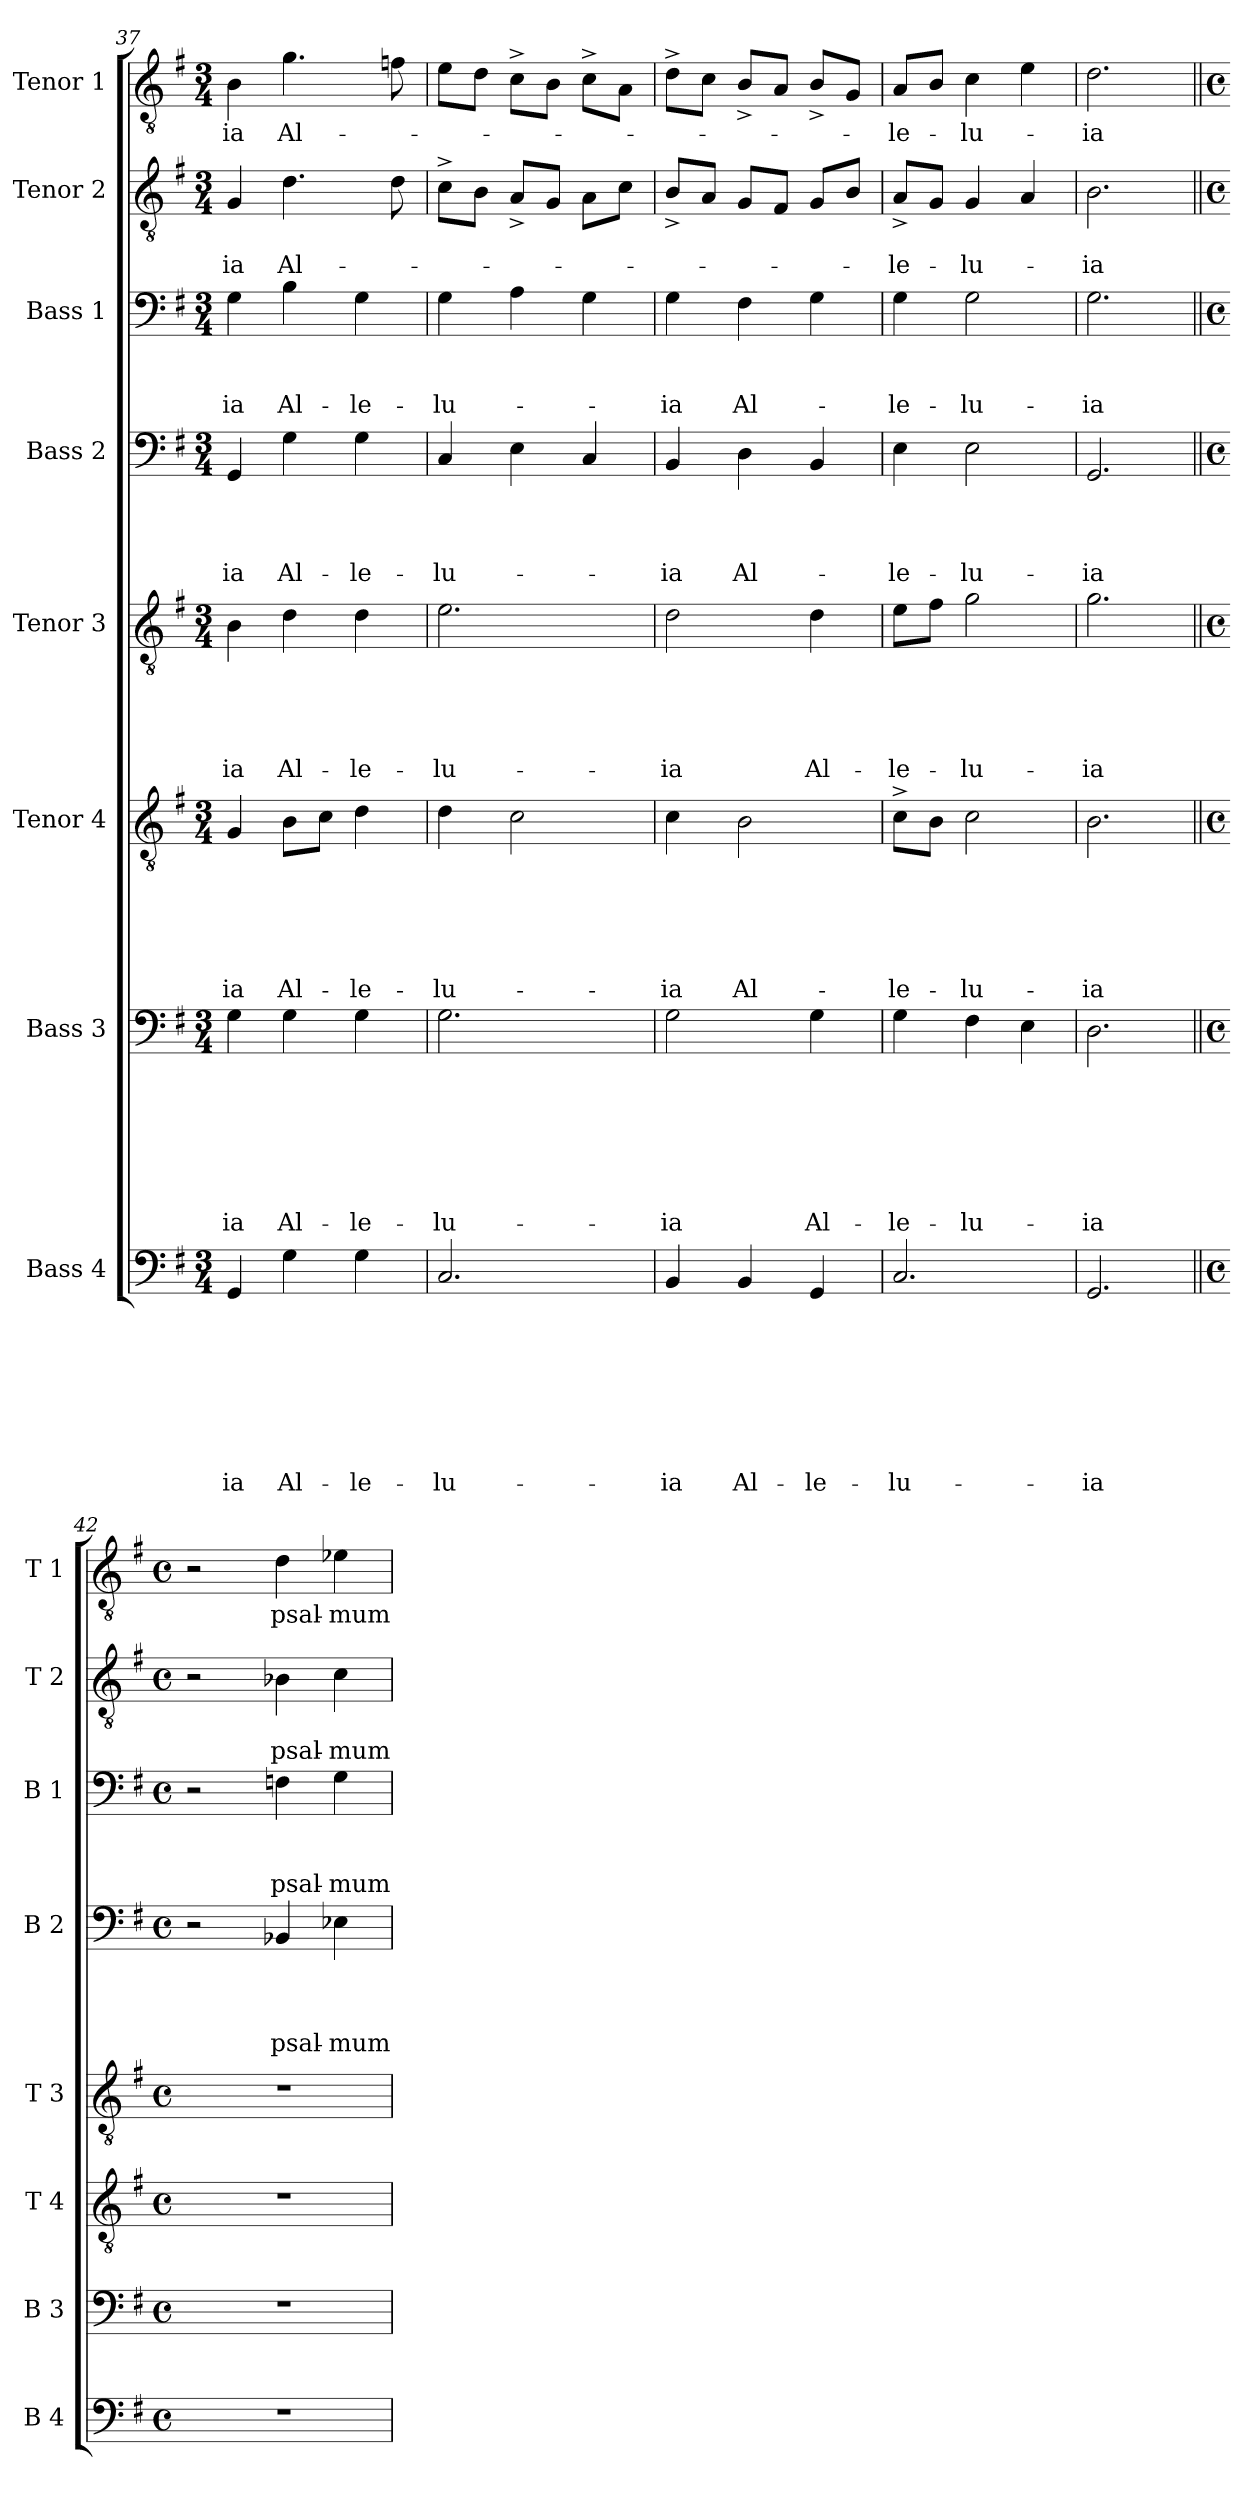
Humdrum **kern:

**kern	**text	**text	**text	**text	**text	**text	**text	**text	**kern	**text	**text	**text	**text	**text	**text	**text	**kern	**text	**text	**text	**text	**text	**text	**kern	**text	**text	**text	**text	**text	**kern	**text	**text	**text	**text	**kern	**text	**text	**text	**kern	**text	**text	**kern	**text
*part8	*part8	*part8	*part8	*part8	*part8	*part8	*part8	*part8	*part7	*part7	*part7	*part7	*part7	*part7	*part7	*part7	*part6	*part6	*part6	*part6	*part6	*part6	*part6	*part5	*part5	*part5	*part5	*part5	*part5	*part4	*part4	*part4	*part4	*part4	*part3	*part3	*part3	*part3	*part2	*part2	*part2	*part1	*part1
*staff8	*staff8	*staff8	*staff8	*staff8	*staff8	*staff8	*staff8	*staff8	*staff7	*staff7	*staff7	*staff7	*staff7	*staff7	*staff7	*staff7	*staff6	*staff6	*staff6	*staff6	*staff6	*staff6	*staff6	*staff5	*staff5	*staff5	*staff5	*staff5	*staff5	*staff4	*staff4	*staff4	*staff4	*staff4	*staff3	*staff3	*staff3	*staff3	*staff2	*staff2	*staff2	*staff1	*staff1
*I"Bass 4	*	*	*	*	*	*	*	*	*I"Bass 3	*	*	*	*	*	*	*	*I"Tenor 4	*	*	*	*	*	*	*I"Tenor 3	*	*	*	*	*	*I"Bass 2	*	*	*	*	*I"Bass 1	*	*	*	*I"Tenor 2	*	*	*I"Tenor 1	*
*I'B 4	*	*	*	*	*	*	*	*	*I'B 3	*	*	*	*	*	*	*	*I'T 4	*	*	*	*	*	*	*I'T 3	*	*	*	*	*	*I'B 2	*	*	*	*	*I'B 1	*	*	*	*I'T 2	*	*	*I'T 1	*
*clefF4	*	*	*	*	*	*	*	*	*clefF4	*	*	*	*	*	*	*	*clefGv2	*	*	*	*	*	*	*clefGv2	*	*	*	*	*	*clefF4	*	*	*	*	*clefF4	*	*	*	*clefGv2	*	*	*clefGv2	*
*k[f#]	*	*	*	*	*	*	*	*	*k[f#]	*	*	*	*	*	*	*	*k[f#]	*	*	*	*	*	*	*k[f#]	*	*	*	*	*	*k[f#]	*	*	*	*	*k[f#]	*	*	*	*k[f#]	*	*	*k[f#]	*
*G:	*	*	*	*	*	*	*	*	*G:	*	*	*	*	*	*	*	*G:	*	*	*	*	*	*	*G:	*	*	*	*	*	*G:	*	*	*	*	*G:	*	*	*	*G:	*	*	*G:	*
*M3/4	*	*	*	*	*	*	*	*	*M3/4	*	*	*	*	*	*	*	*M3/4	*	*	*	*	*	*	*M3/4	*	*	*	*	*	*M3/4	*	*	*	*	*M3/4	*	*	*	*M3/4	*	*	*M3/4	*
=37	=37	=37	=37	=37	=37	=37	=37	=37	=37	=37	=37	=37	=37	=37	=37	=37	=37	=37	=37	=37	=37	=37	=37	=37	=37	=37	=37	=37	=37	=37	=37	=37	=37	=37	=37	=37	=37	=37	=37	=37	=37	=37	=37
!	!	!	!	!	!	!	!	!LO:LY:b	!	!	!	!	!	!	!	!LO:LY:b	!	!	!	!	!	!	!LO:LY:b	!	!	!	!	!	!LO:LY:b	!	!	!	!	!LO:LY:b	!	!	!	!LO:LY:b	!	!	!LO:LY:b	!	!LO:LY:b
4GG/	.	.	.	.	.	.	.	-ia	4G\	.	.	.	.	.	.	-ia	4G/	.	.	.	.	.	-ia	4B\	.	.	.	.	-ia	4GG/	.	.	.	-ia	4G\	.	.	-ia	4G/	.	-ia	4B\	-ia
!	!	!	!	!	!	!	!	!LO:LY:b	!	!	!	!	!	!	!	!LO:LY:b	!	!	!	!	!	!	!LO:LY:b	!	!	!	!	!	!LO:LY:b	!	!	!	!	!LO:LY:b	!	!	!	!LO:LY:b	!	!	!LO:LY:b	!	!LO:LY:b
4G\	.	.	.	.	.	.	.	Al-	4G\	.	.	.	.	.	.	Al-	8B\L	.	.	.	.	.	Al-	4d\	.	.	.	.	Al-	4G\	.	.	.	Al-	4B\	.	.	Al-	4.d\	.	Al-	4.g\	Al-
.	.	.	.	.	.	.	.	.	.	.	.	.	.	.	.	.	8c\J	.	.	.	.	.	.	.	.	.	.	.	.	.	.	.	.	.	.	.	.	.	.	.	.	.	.
!	!	!	!	!	!	!	!	!LO:LY:b	!	!	!	!	!	!	!	!LO:LY:b	!	!	!	!	!	!	!LO:LY:b	!	!	!	!	!	!LO:LY:b	!	!	!	!	!LO:LY:b	!	!	!	!LO:LY:b	!	!	!	!	!
4G\	.	.	.	.	.	.	.	-le-	4G\	.	.	.	.	.	.	-le-	4d\	.	.	.	.	.	-le-	4d\	.	.	.	.	-le-	4G\	.	.	.	-le-	4G\	.	.	-le-	.	.	.	.	.
.	.	.	.	.	.	.	.	.	.	.	.	.	.	.	.	.	.	.	.	.	.	.	.	.	.	.	.	.	.	.	.	.	.	.	.	.	.	.	8d\	.	.	8fn\	.
=38	=38	=38	=38	=38	=38	=38	=38	=38	=38	=38	=38	=38	=38	=38	=38	=38	=38	=38	=38	=38	=38	=38	=38	=38	=38	=38	=38	=38	=38	=38	=38	=38	=38	=38	=38	=38	=38	=38	=38	=38	=38	=38	=38
!	!	!	!	!	!	!	!	!LO:LY:b	!	!	!	!	!	!	!	!LO:LY:b	!	!	!	!	!	!	!LO:LY:b	!	!	!	!	!	!LO:LY:b	!	!	!	!	!LO:LY:b	!	!	!	!LO:LY:b	!	!	!	!	!
2.C/	.	.	.	.	.	.	.	-lu-	2.G\	.	.	.	.	.	.	-lu-	4d\	.	.	.	.	.	-lu-	2.e\	.	.	.	.	-lu-	4C/	.	.	.	-lu-	4G\	.	.	-lu-	8c^>\L	.	.	8e\L	.
.	.	.	.	.	.	.	.	.	.	.	.	.	.	.	.	.	.	.	.	.	.	.	.	.	.	.	.	.	.	.	.	.	.	.	.	.	.	.	8B\J	.	.	8d\J	.
.	.	.	.	.	.	.	.	.	.	.	.	.	.	.	.	.	2c\	.	.	.	.	.	.	.	.	.	.	.	.	4E\	.	.	.	.	4A\	.	.	.	8A^</L	.	.	8c^>\L	.
.	.	.	.	.	.	.	.	.	.	.	.	.	.	.	.	.	.	.	.	.	.	.	.	.	.	.	.	.	.	.	.	.	.	.	.	.	.	.	8G/J	.	.	8B\J	.
.	.	.	.	.	.	.	.	.	.	.	.	.	.	.	.	.	.	.	.	.	.	.	.	.	.	.	.	.	.	4C/	.	.	.	.	4G\	.	.	.	8A\L	.	.	8c^>\L	.
.	.	.	.	.	.	.	.	.	.	.	.	.	.	.	.	.	.	.	.	.	.	.	.	.	.	.	.	.	.	.	.	.	.	.	.	.	.	.	8c\J	.	.	8A\J	.
!!LO:PB:g=z
=39	=39	=39	=39	=39	=39	=39	=39	=39	=39	=39	=39	=39	=39	=39	=39	=39	=39	=39	=39	=39	=39	=39	=39	=39	=39	=39	=39	=39	=39	=39	=39	=39	=39	=39	=39	=39	=39	=39	=39	=39	=39	=39	=39
!	!	!	!	!	!	!	!	!LO:LY:b	!	!	!	!	!	!	!	!LO:LY:b	!	!	!	!	!	!	!LO:LY:b	!	!	!	!	!	!LO:LY:b	!	!	!	!	!LO:LY:b	!	!	!	!LO:LY:b	!	!	!	!	!
4BB/	.	.	.	.	.	.	.	-ia	2G\	.	.	.	.	.	.	-ia	4c\	.	.	.	.	.	-ia	2d\	.	.	.	.	-ia	4BB/	.	.	.	-ia	4G\	.	.	-ia	8B^</L	.	.	8d^>\L	.
.	.	.	.	.	.	.	.	.	.	.	.	.	.	.	.	.	.	.	.	.	.	.	.	.	.	.	.	.	.	.	.	.	.	.	.	.	.	.	8A/J	.	.	8c\J	.
!	!	!	!	!	!	!	!	!LO:LY:b	!	!	!	!	!	!	!	!	!	!	!	!	!	!	!LO:LY:b	!	!	!	!	!	!	!	!	!	!	!LO:LY:b	!	!	!	!LO:LY:b	!	!	!	!	!
4BB/	.	.	.	.	.	.	.	Al-	.	.	.	.	.	.	.	.	2B\	.	.	.	.	.	Al-	.	.	.	.	.	.	4D\	.	.	.	Al-	4F#\	.	.	Al-	8G/L	.	.	8B^</L	.
.	.	.	.	.	.	.	.	.	.	.	.	.	.	.	.	.	.	.	.	.	.	.	.	.	.	.	.	.	.	.	.	.	.	.	.	.	.	.	8F#/J	.	.	8A/J	.
!	!	!	!	!	!	!	!	!LO:LY:b	!	!	!	!	!	!	!	!LO:LY:b	!	!	!	!	!	!	!	!	!	!	!	!	!LO:LY:b	!	!	!	!	!	!	!	!	!	!	!	!	!	!
4GG/	.	.	.	.	.	.	.	-le-	4G\	.	.	.	.	.	.	Al-	.	.	.	.	.	.	.	4d\	.	.	.	.	Al-	4BB/	.	.	.	.	4G\	.	.	.	8G/L	.	.	8B^</L	.
.	.	.	.	.	.	.	.	.	.	.	.	.	.	.	.	.	.	.	.	.	.	.	.	.	.	.	.	.	.	.	.	.	.	.	.	.	.	.	8B/J	.	.	8G/J	.
=40	=40	=40	=40	=40	=40	=40	=40	=40	=40	=40	=40	=40	=40	=40	=40	=40	=40	=40	=40	=40	=40	=40	=40	=40	=40	=40	=40	=40	=40	=40	=40	=40	=40	=40	=40	=40	=40	=40	=40	=40	=40	=40	=40
!	!	!	!	!	!	!	!	!LO:LY:b	!	!	!	!	!	!	!	!LO:LY:b	!	!	!	!	!	!	!LO:LY:b	!	!	!	!	!	!LO:LY:b	!	!	!	!	!LO:LY:b	!	!	!	!LO:LY:b	!	!	!LO:LY:b	!	!LO:LY:b
2.C/	.	.	.	.	.	.	.	-lu-	4G\	.	.	.	.	.	.	-le-	8c^>\L	.	.	.	.	.	-le-	8e\L	.	.	.	.	-le-	4E\	.	.	.	-le-	4G\	.	.	-le-	8A^</L	.	-le-	8A/L	-le-
.	.	.	.	.	.	.	.	.	.	.	.	.	.	.	.	.	8B\J	.	.	.	.	.	.	8f#\J	.	.	.	.	.	.	.	.	.	.	.	.	.	.	8G/J	.	.	8B/J	.
!	!	!	!	!	!	!	!	!	!	!	!	!	!	!	!	!LO:LY:b	!	!	!	!	!	!	!LO:LY:b	!	!	!	!	!	!LO:LY:b	!	!	!	!	!LO:LY:b	!	!	!	!LO:LY:b	!	!	!LO:LY:b	!	!LO:LY:b
.	.	.	.	.	.	.	.	.	4F#\	.	.	.	.	.	.	-lu-	2c\	.	.	.	.	.	-lu-	2g\	.	.	.	.	-lu-	2E\	.	.	.	-lu-	2G\	.	.	-lu-	4G/	.	-lu-	4c\	-lu-
.	.	.	.	.	.	.	.	.	4E\	.	.	.	.	.	.	.	.	.	.	.	.	.	.	.	.	.	.	.	.	.	.	.	.	.	.	.	.	.	4A/	.	.	4e\	.
=41	=41	=41	=41	=41	=41	=41	=41	=41	=41	=41	=41	=41	=41	=41	=41	=41	=41	=41	=41	=41	=41	=41	=41	=41	=41	=41	=41	=41	=41	=41	=41	=41	=41	=41	=41	=41	=41	=41	=41	=41	=41	=41	=41
!	!	!	!	!	!	!	!	!LO:LY:b	!	!	!	!	!	!	!	!LO:LY:b	!	!	!	!	!	!	!LO:LY:b	!	!	!	!	!	!LO:LY:b	!	!	!	!	!LO:LY:b	!	!	!	!LO:LY:b	!	!	!LO:LY:b	!	!LO:LY:b
2.GG/	.	.	.	.	.	.	.	-ia	2.D\	.	.	.	.	.	.	-ia	2.B\	.	.	.	.	.	-ia	2.g\	.	.	.	.	-ia	2.GG/	.	.	.	-ia	2.G\	.	.	-ia	2.B\	.	-ia	2.d\	-ia
=42||	=42||	=42||	=42||	=42||	=42||	=42||	=42||	=42||	=42||	=42||	=42||	=42||	=42||	=42||	=42||	=42||	=42||	=42||	=42||	=42||	=42||	=42||	=42||	=42||	=42||	=42||	=42||	=42||	=42||	=42||	=42||	=42||	=42||	=42||	=42||	=42||	=42||	=42||	=42||	=42||	=42||	=42||	=42||
*M4/4	*	*	*	*	*	*	*	*	*M4/4	*	*	*	*	*	*	*	*M4/4	*	*	*	*	*	*	*M4/4	*	*	*	*	*	*M4/4	*	*	*	*	*M4/4	*	*	*	*M4/4	*	*	*M4/4	*
*met(c)	*	*	*	*	*	*	*	*	*met(c)	*	*	*	*	*	*	*	*met(c)	*	*	*	*	*	*	*met(c)	*	*	*	*	*	*met(c)	*	*	*	*	*met(c)	*	*	*	*met(c)	*	*	*met(c)	*
1r	.	.	.	.	.	.	.	.	1r	.	.	.	.	.	.	.	1r	.	.	.	.	.	.	1r	.	.	.	.	.	2r	.	.	.	.	2r	.	.	.	2r	.	.	2r	.
!	!	!	!	!	!	!	!	!	!	!	!	!	!	!	!	!	!	!	!	!	!	!	!	!	!	!	!	!	!	!	!	!	!	!LO:LY:b	!	!	!	!LO:LY:b	!	!	!LO:LY:b	!	!LO:LY:b
.	.	.	.	.	.	.	.	.	.	.	.	.	.	.	.	.	.	.	.	.	.	.	.	.	.	.	.	.	.	4BB-X/	.	.	.	psal-	4Fn\	.	.	psal-	4B-X\	.	psal-	4d\	psal-
!	!	!	!	!	!	!	!	!	!	!	!	!	!	!	!	!	!	!	!	!	!	!	!	!	!	!	!	!	!	!	!	!	!	!LO:LY:b	!	!	!	!LO:LY:b	!	!	!LO:LY:b	!	!LO:LY:b
.	.	.	.	.	.	.	.	.	.	.	.	.	.	.	.	.	.	.	.	.	.	.	.	.	.	.	.	.	.	4E-X\	.	.	.	-mum	4G\	.	.	-mum	4c\	.	-mum	4e-X\	-mum
=	=	=	=	=	=	=	=	=	=	=	=	=	=	=	=	=	=	=	=	=	=	=	=	=	=	=	=	=	=	=	=	=	=	=	=	=	=	=	=	=	=	=	=
*-	*-	*-	*-	*-	*-	*-	*-	*-	*-	*-	*-	*-	*-	*-	*-	*-	*-	*-	*-	*-	*-	*-	*-	*-	*-	*-	*-	*-	*-	*-	*-	*-	*-	*-	*-	*-	*-	*-	*-	*-	*-	*-	*-
